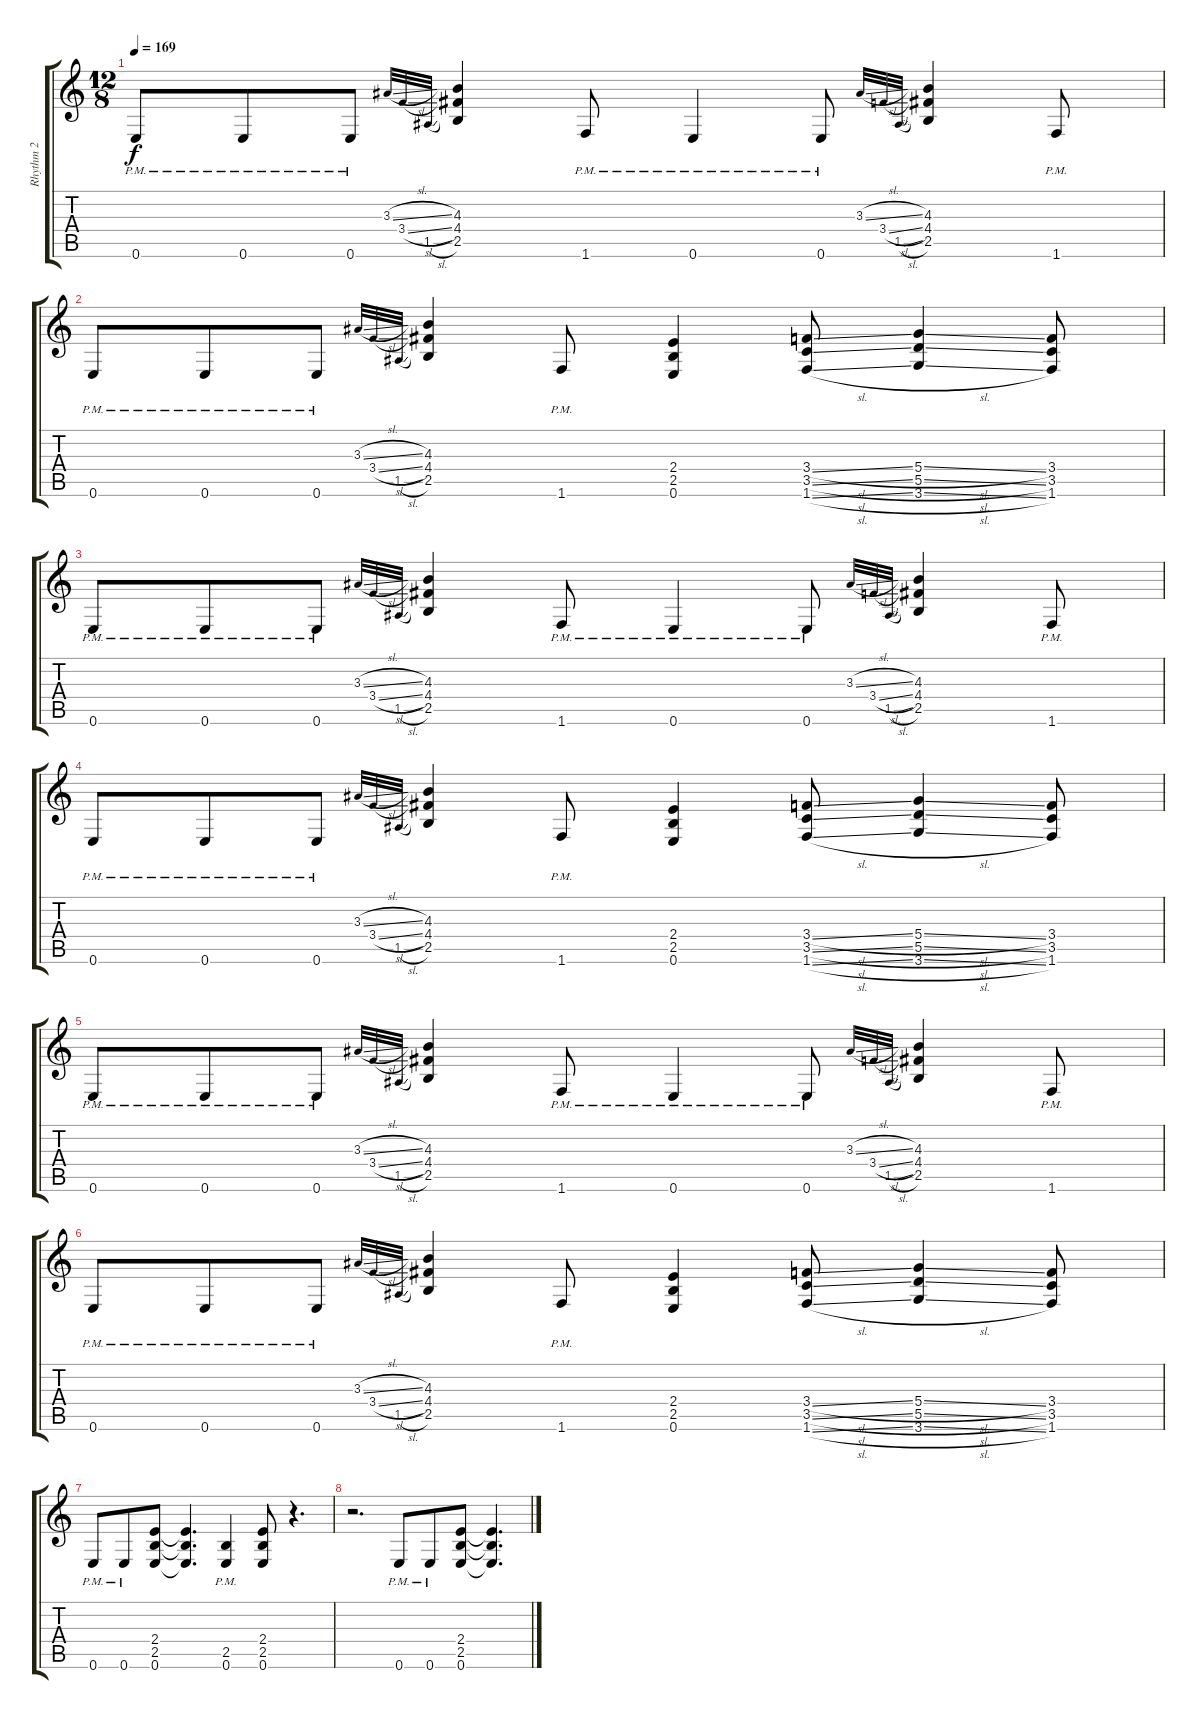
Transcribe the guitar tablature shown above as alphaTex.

\track ("Rhythm 2" "Rhythm 2") {instrument distortionguitar}
\staff {score tabs}
\tuning (E4 B3 G3 D3 A2 E2) {hide}
\ts (12 8)
\tempo 169
\clef g2
\ks c
0.6{pm}.8{dy f} 0.6{pm}.8 0.6{pm}.8 3.3{sl}.32{gr onbeat} 3.4{sl}.32{gr onbeat} 1.5{sl}.32{gr onbeat} (4.3 4.4 2.5).4 1.6{pm}.8 0.6{pm}.4 0.6{pm}.8 3.3{sl}.32{gr onbeat} 3.4{sl}.32{gr onbeat} 1.5{sl}.32{gr onbeat} (4.3 4.4 2.5).4 1.6{pm}.8 |
0.6{pm}.8 0.6{pm}.8 0.6{pm}.8 3.3{sl}.32{gr onbeat} 3.4{sl}.32{gr onbeat} 1.5{sl}.32{gr onbeat} (4.3 4.4 2.5).4 1.6{pm}.8 (2.4 2.5 0.6).4 (3.4{sl} 3.5{sl} 1.6{sl}).8 (5.4{sl} 5.5{sl} 3.6{sl}).4 (3.4 3.5 1.6).8 |
0.6{pm}.8 0.6{pm}.8 0.6{pm}.8 3.3{sl}.32{gr onbeat} 3.4{sl}.32{gr onbeat} 1.5{sl}.32{gr onbeat} (4.3 4.4 2.5).4 1.6{pm}.8 0.6{pm}.4 0.6{pm}.8 3.3{sl}.32{gr onbeat} 3.4{sl}.32{gr onbeat} 1.5{sl}.32{gr onbeat} (4.3 4.4 2.5).4 1.6{pm}.8 |
0.6{pm}.8 0.6{pm}.8 0.6{pm}.8 3.3{sl}.32{gr onbeat} 3.4{sl}.32{gr onbeat} 1.5{sl}.32{gr onbeat} (4.3 4.4 2.5).4 1.6{pm}.8 (2.4 2.5 0.6).4 (3.4{sl} 3.5{sl} 1.6{sl}).8 (5.4{sl} 5.5{sl} 3.6{sl}).4 (3.4 3.5 1.6).8 |
0.6{pm}.8 0.6{pm}.8 0.6{pm}.8 3.3{sl}.32{gr onbeat} 3.4{sl}.32{gr onbeat} 1.5{sl}.32{gr onbeat} (4.3 4.4 2.5).4 1.6{pm}.8 0.6{pm}.4 0.6{pm}.8 3.3{sl}.32{gr onbeat} 3.4{sl}.32{gr onbeat} 1.5{sl}.32{gr onbeat} (4.3 4.4 2.5).4 1.6{pm}.8 |
0.6{pm}.8 0.6{pm}.8 0.6{pm}.8 3.3{sl}.32{gr onbeat} 3.4{sl}.32{gr onbeat} 1.5{sl}.32{gr onbeat} (4.3 4.4 2.5).4 1.6{pm}.8 (2.4 2.5 0.6).4 (3.4{sl} 3.5{sl} 1.6{sl}).8 (5.4{sl} 5.5{sl} 3.6{sl}).4 (3.4 3.5 1.6).8 |
0.6{pm}.8 0.6{pm}.8 (2.4 2.5 0.6).8 (2.4{t} 2.5{t} 0.6{t}).4{d} (2.5{pm} 0.6{pm}).4 (2.4 2.5 0.6).8 r.4{d} |
r.2{d} 0.6{pm}.8 0.6{pm}.8 (2.4 2.5 0.6).8 (2.4{t} 2.5{t} 0.6{t}).4{d}
